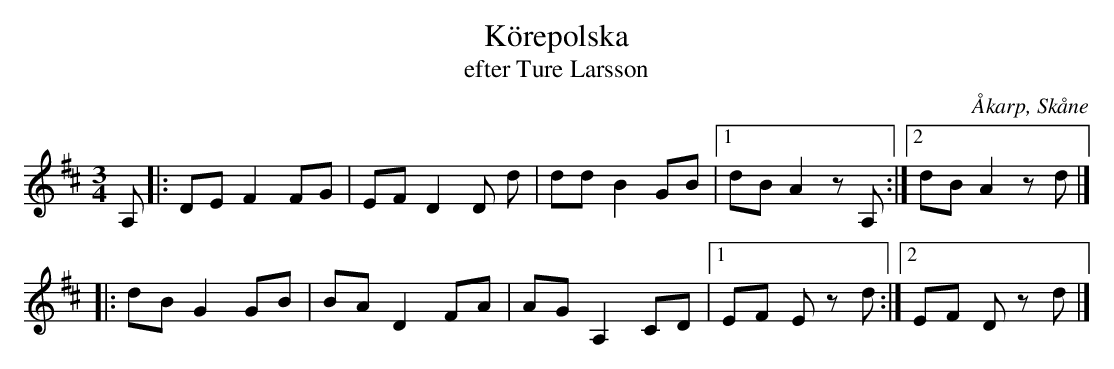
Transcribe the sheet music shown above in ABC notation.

X:1
T:Körepolska
T:efter Ture Larsson
O:Åkarp, Skåne
M:3/4
L:1/8
K:D
A, |: DE F2 FG | EF D2 D d | dd B2 GB |1 dB A2 zA, :|2 dB A2 zd |]
|: dB G2 GB | BA D2 FA | AG A,2 CD |1 EF E zd :|2 EF D zd |]
